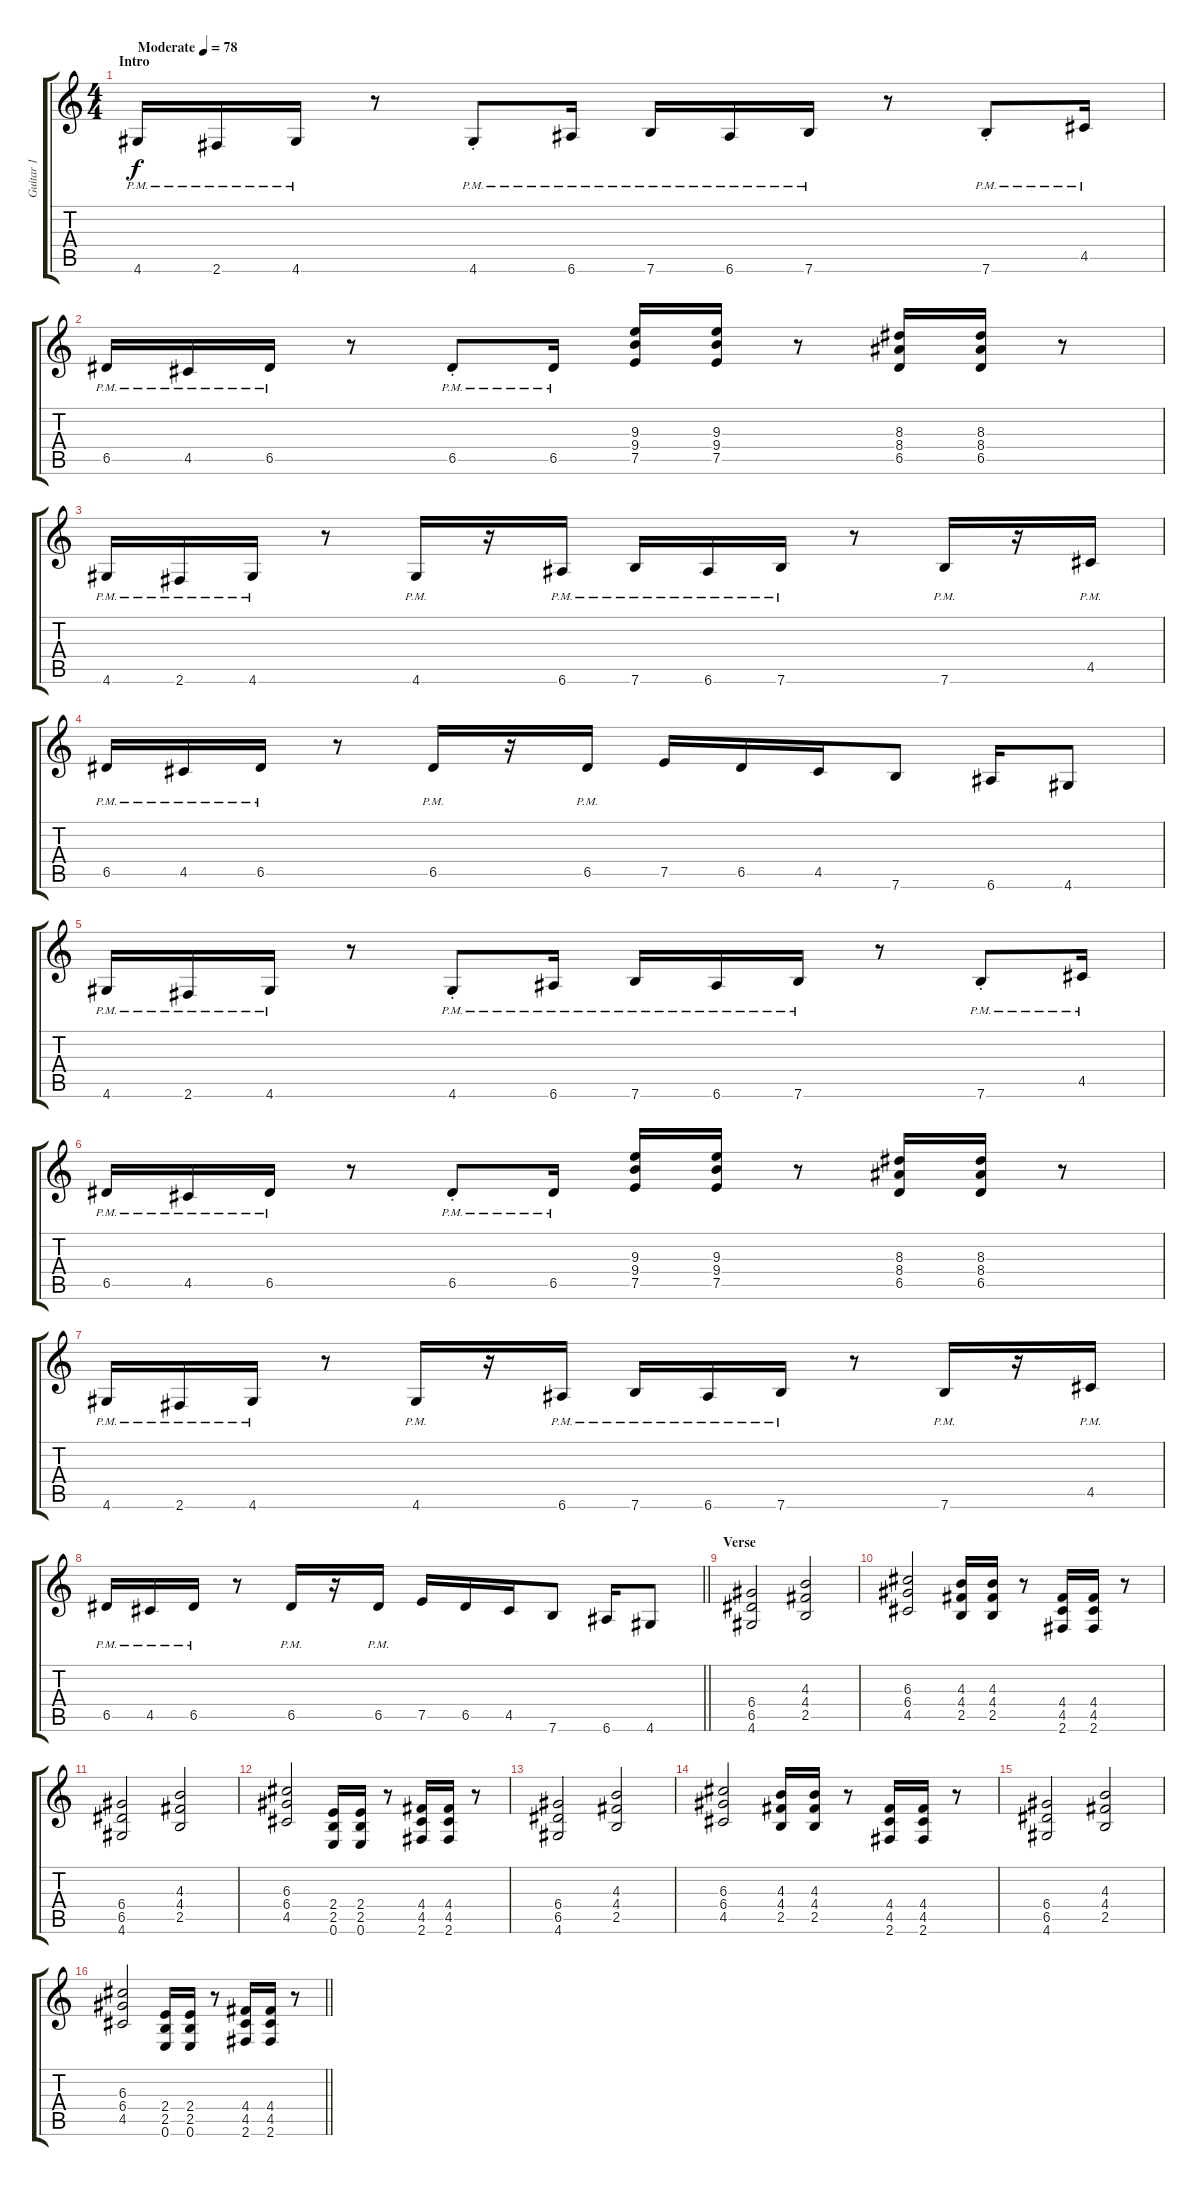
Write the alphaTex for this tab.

\track ("Guitar 1" "Guitar 1") {instrument overdrivenguitar}
\staff {score tabs}
\tuning (E4 B3 G3 D3 A2 E2) {hide}
\ts (4 4)
\section ("" "Intro")
\tempo (78 "Moderate")
\clef g2
\ks c
4.6{pm}.16{dy f instrument overdrivenguitar} 2.6{pm}.16 4.6{pm}.16 r.8 4.6{pm st}.8 6.6{pm}.16 7.6{pm}.16 6.6{pm}.16 7.6{pm}.16 r.8 7.6{pm st}.8 4.5{pm}.16 |
6.5{pm}.16 4.5{pm}.16 6.5{pm}.16 r.8 6.5{pm st}.8 6.5{pm}.16 (9.3 9.4 7.5).16 (9.3 9.4 7.5).16 r.8 (8.3 8.4 6.5).16 (8.3 8.4 6.5).16 r.8 |
4.6{pm}.16 2.6{pm}.16 4.6{pm}.16 r.8 4.6{pm}.16 r.16 6.6{pm}.16 7.6{pm}.16 6.6{pm}.16 7.6{pm}.16 r.8 7.6{pm}.16 r.16 4.5{pm}.16 |
6.5{pm}.16 4.5{pm}.16 6.5{pm}.16 r.8 6.5{pm}.16 r.16 6.5{pm}.16 7.5.16 6.5.16 4.5.16 7.6.8 6.6.16 4.6.8 |
4.6{pm}.16 2.6{pm}.16 4.6{pm}.16 r.8 4.6{pm st}.8 6.6{pm}.16 7.6{pm}.16 6.6{pm}.16 7.6{pm}.16 r.8 7.6{pm st}.8 4.5{pm}.16 |
6.5{pm}.16 4.5{pm}.16 6.5{pm}.16 r.8 6.5{pm st}.8 6.5{pm}.16 (9.3 9.4 7.5).16 (9.3 9.4 7.5).16 r.8 (8.3 8.4 6.5).16 (8.3 8.4 6.5).16 r.8 |
4.6{pm}.16 2.6{pm}.16 4.6{pm}.16 r.8 4.6{pm}.16 r.16 6.6{pm}.16 7.6{pm}.16 6.6{pm}.16 7.6{pm}.16 r.8 7.6{pm}.16 r.16 4.5{pm}.16 |
\barLineRight lightlight
6.5{pm}.16 4.5{pm}.16 6.5{pm}.16 r.8 6.5{pm}.16 r.16 6.5{pm}.16 7.5.16 6.5.16 4.5.16 7.6.8 6.6.16 4.6.8 |
\section ("" "Verse")
(6.4 6.5 4.6).2 (4.3 4.4 2.5).2 |
(6.3 6.4 4.5).2 (4.3 4.4 2.5).16 (4.3 4.4 2.5).16 r.8 (4.4 4.5 2.6).16 (4.4 4.5 2.6).16 r.8 |
(6.4 6.5 4.6).2 (4.3 4.4 2.5).2 |
(6.3 6.4 4.5).2 (2.4 2.5 0.6).16 (2.4 2.5 0.6).16 r.8 (4.4 4.5 2.6).16 (4.4 4.5 2.6).16 r.8 |
(6.4 6.5 4.6).2 (4.3 4.4 2.5).2 |
(6.3 6.4 4.5).2 (4.3 4.4 2.5).16 (4.3 4.4 2.5).16 r.8 (4.4 4.5 2.6).16 (4.4 4.5 2.6).16 r.8 |
(6.4 6.5 4.6).2 (4.3 4.4 2.5).2 |
\barLineRight lightlight
(6.3 6.4 4.5).2 (2.4 2.5 0.6).16 (2.4 2.5 0.6).16 r.8 (4.4 4.5 2.6).16 (4.4 4.5 2.6).16 r.8
